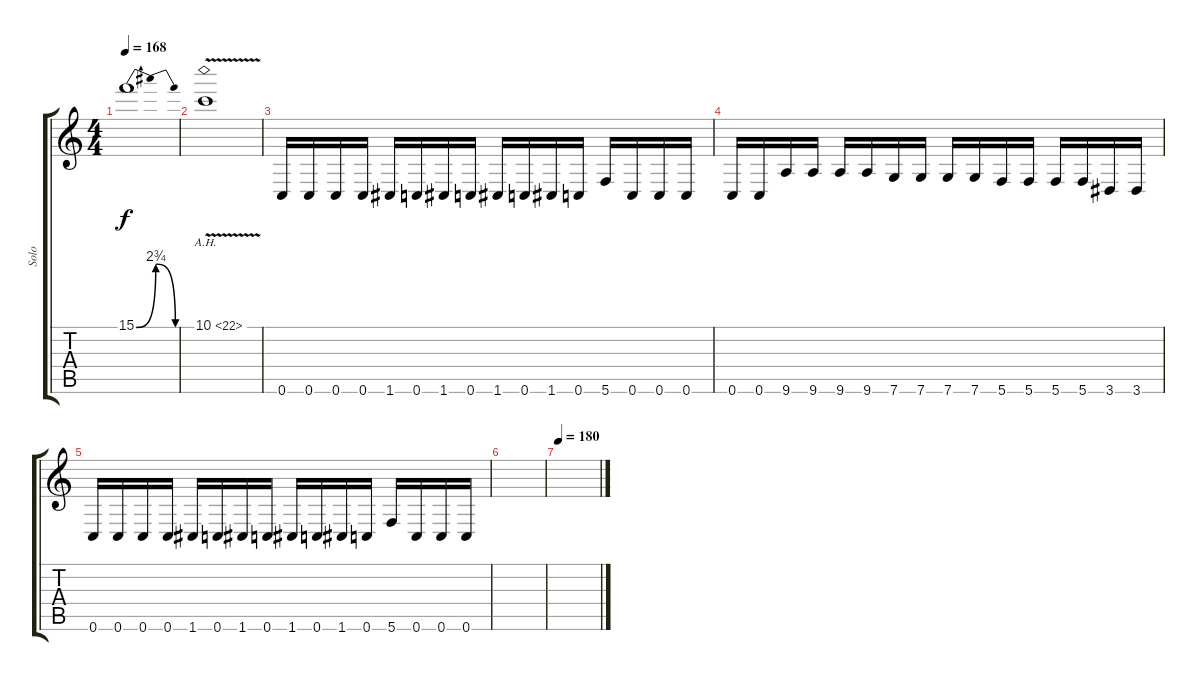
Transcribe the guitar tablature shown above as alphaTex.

\track ("Solo" "Solo") {instrument distortionguitar}
\staff {score tabs}
\tuning (D4 A3 F3 C3 G2 C2) {hide}
\ts (4 4)
\tempo 168
\clef g2
\ks c
15.1{be (bendrelease 0 0 58 11 58 11 60 0)}.1{dy f} |
10.1{ah 12 v}.1 |
0.6.16 0.6.16 0.6.16 0.6.16 1.6.16 0.6.16 1.6.16 0.6.16 1.6.16 0.6.16 1.6.16 0.6.16 5.6.16 0.6.16 0.6.16 0.6.16 |
0.6.16 0.6.16 9.6.16 9.6.16 9.6.16 9.6.16 7.6.16 7.6.16 7.6.16 7.6.16 5.6.16 5.6.16 5.6.16 5.6.16 3.6.16 3.6.16 |
0.6.16 0.6.16 0.6.16 0.6.16 1.6.16 0.6.16 1.6.16 0.6.16 1.6.16 0.6.16 1.6.16 0.6.16 5.6.16 0.6.16 0.6.16 0.6.16 |
|
\tempo 180
